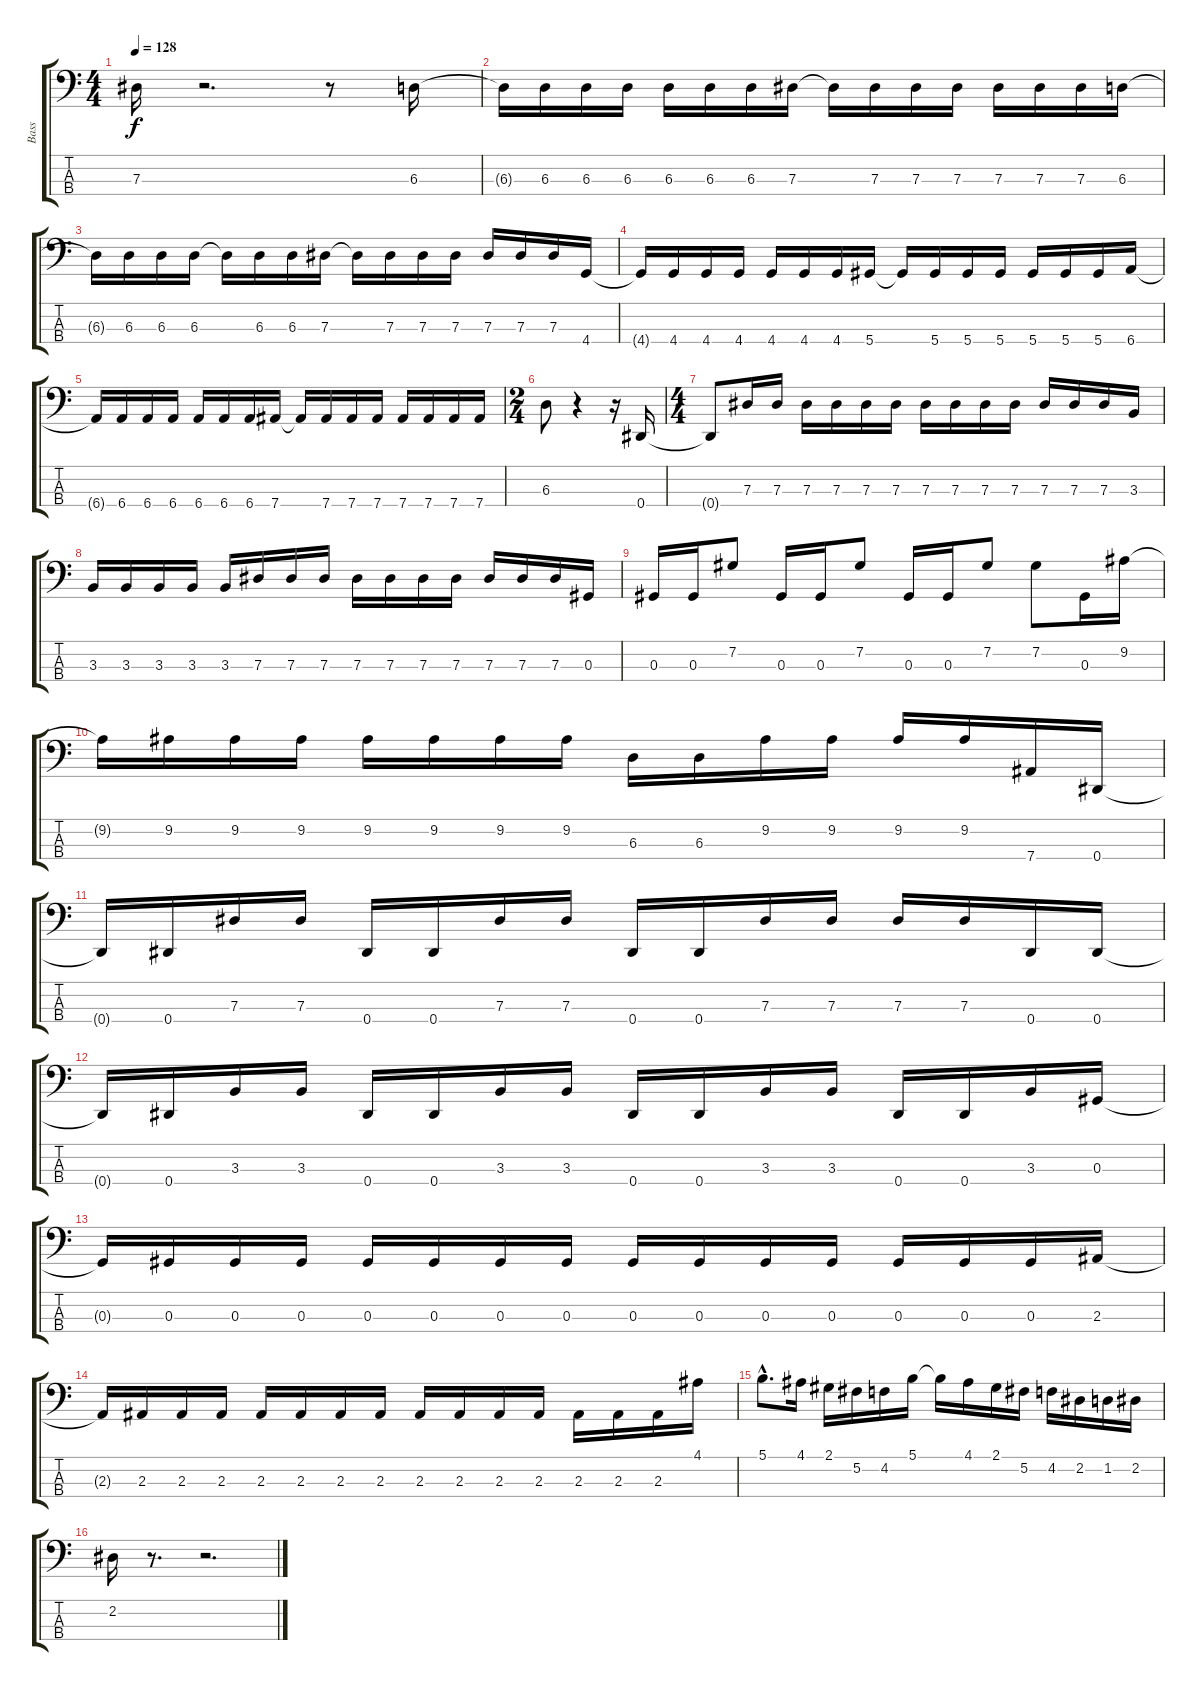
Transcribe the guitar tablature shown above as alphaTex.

\track ("Bass" "Bass") {instrument electricbasspick}
\staff {score tabs}
\tuning (Gb2 Db2 Ab1 Eb1) {hide}
\ts (4 4)
\tempo 128
\clef f4
\ks c
7.3.16{dy f} r.2{d} r.8 6.3.16 |
6.3{t}.16 6.3.16 6.3.16 6.3.16 6.3.16 6.3.16 6.3.16 7.3.16 7.3{t}.16 7.3.16 7.3.16 7.3.16 7.3.16 7.3.16 7.3.16 6.3.16 |
6.3{t}.16 6.3.16 6.3.16 6.3.16 6.3{t}.16 6.3.16 6.3.16 7.3.16 7.3{t}.16 7.3.16 7.3.16 7.3.16 7.3.16 7.3.16 7.3.16 4.4.16 |
4.4{t}.16 4.4.16 4.4.16 4.4.16 4.4.16 4.4.16 4.4.16 5.4.16 5.4{t}.16 5.4.16 5.4.16 5.4.16 5.4.16 5.4.16 5.4.16 6.4.16 |
6.4{t}.16 6.4.16 6.4.16 6.4.16 6.4.16 6.4.16 6.4.16 7.4.16 7.4{t}.16 7.4.16 7.4.16 7.4.16 7.4.16 7.4.16 7.4.16 7.4.16 |
\ts (2 4)
6.3.8 r.4 r.16 0.4.16 |
\ts (4 4)
0.4{t}.8 7.3.16 7.3.16 7.3.16 7.3.16 7.3.16 7.3.16 7.3.16 7.3.16 7.3.16 7.3.16 7.3.16 7.3.16 7.3.16 3.3.16 |
3.3.16 3.3.16 3.3.16 3.3.16 3.3.16 7.3.16 7.3.16 7.3.16 7.3.16 7.3.16 7.3.16 7.3.16 7.3.16 7.3.16 7.3.16 0.3.16 |
0.3.16 0.3.16 7.2.8 0.3.16 0.3.16 7.2.8 0.3.16 0.3.16 7.2.8 7.2.8 0.3.16 9.2.16 |
9.2{t}.16 9.2.16 9.2.16 9.2.16 9.2.16 9.2.16 9.2.16 9.2.16 6.3.16 6.3.16 9.2.16 9.2.16 9.2.16 9.2.16 7.4.16 0.4.16 |
0.4{t}.16 0.4.16 7.3.16 7.3.16 0.4.16 0.4.16 7.3.16 7.3.16 0.4.16 0.4.16 7.3.16 7.3.16 7.3.16 7.3.16 0.4.16 0.4.16 |
0.4{t}.16 0.4.16 3.3.16 3.3.16 0.4.16 0.4.16 3.3.16 3.3.16 0.4.16 0.4.16 3.3.16 3.3.16 0.4.16 0.4.16 3.3.16 0.3.16 |
0.3{t}.16 0.3.16 0.3.16 0.3.16 0.3.16 0.3.16 0.3.16 0.3.16 0.3.16 0.3.16 0.3.16 0.3.16 0.3.16 0.3.16 0.3.16 2.3.16 |
2.3{t}.16 2.3.16 2.3.16 2.3.16 2.3.16 2.3.16 2.3.16 2.3.16 2.3.16 2.3.16 2.3.16 2.3.16 2.3.16 2.3.16 2.3.16 4.1.16 |
5.1{hac}.8{d} 4.1.16 2.1.16 5.2.16 4.2.16 5.1.16 5.1{t}.16 4.1.16 2.1.16 5.2.16 4.2.16 2.2.16 1.2.16 2.2.16 |
2.2.16 r.8{d} r.2{d}
